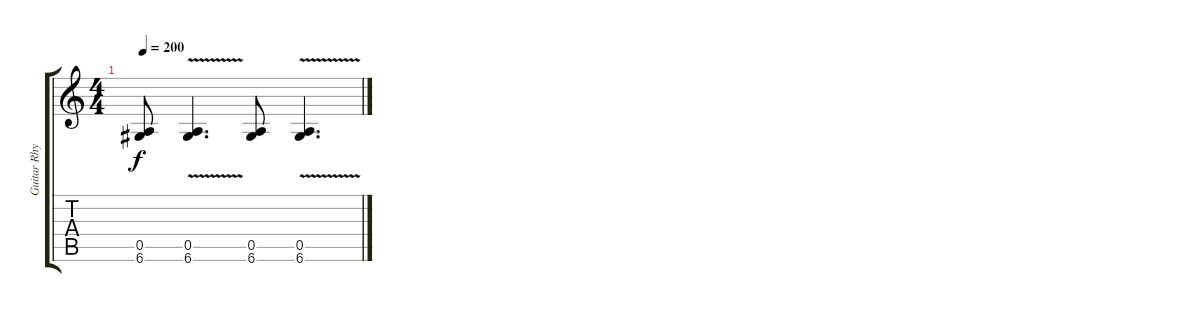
\track ("Guitar Rhythm 2" "Guitar Rhy") {instrument overdrivenguitar}
\staff {score tabs}
\tuning (E4 B3 G3 D3 A2 D2) {hide}
\ts (4 4)
\tempo 200
\clef g2
\ks c
(0.5 6.6).8{dy f} (0.5 6.6{v}).4{d} (0.5 6.6).8 (0.5 6.6{v}).4{d}
